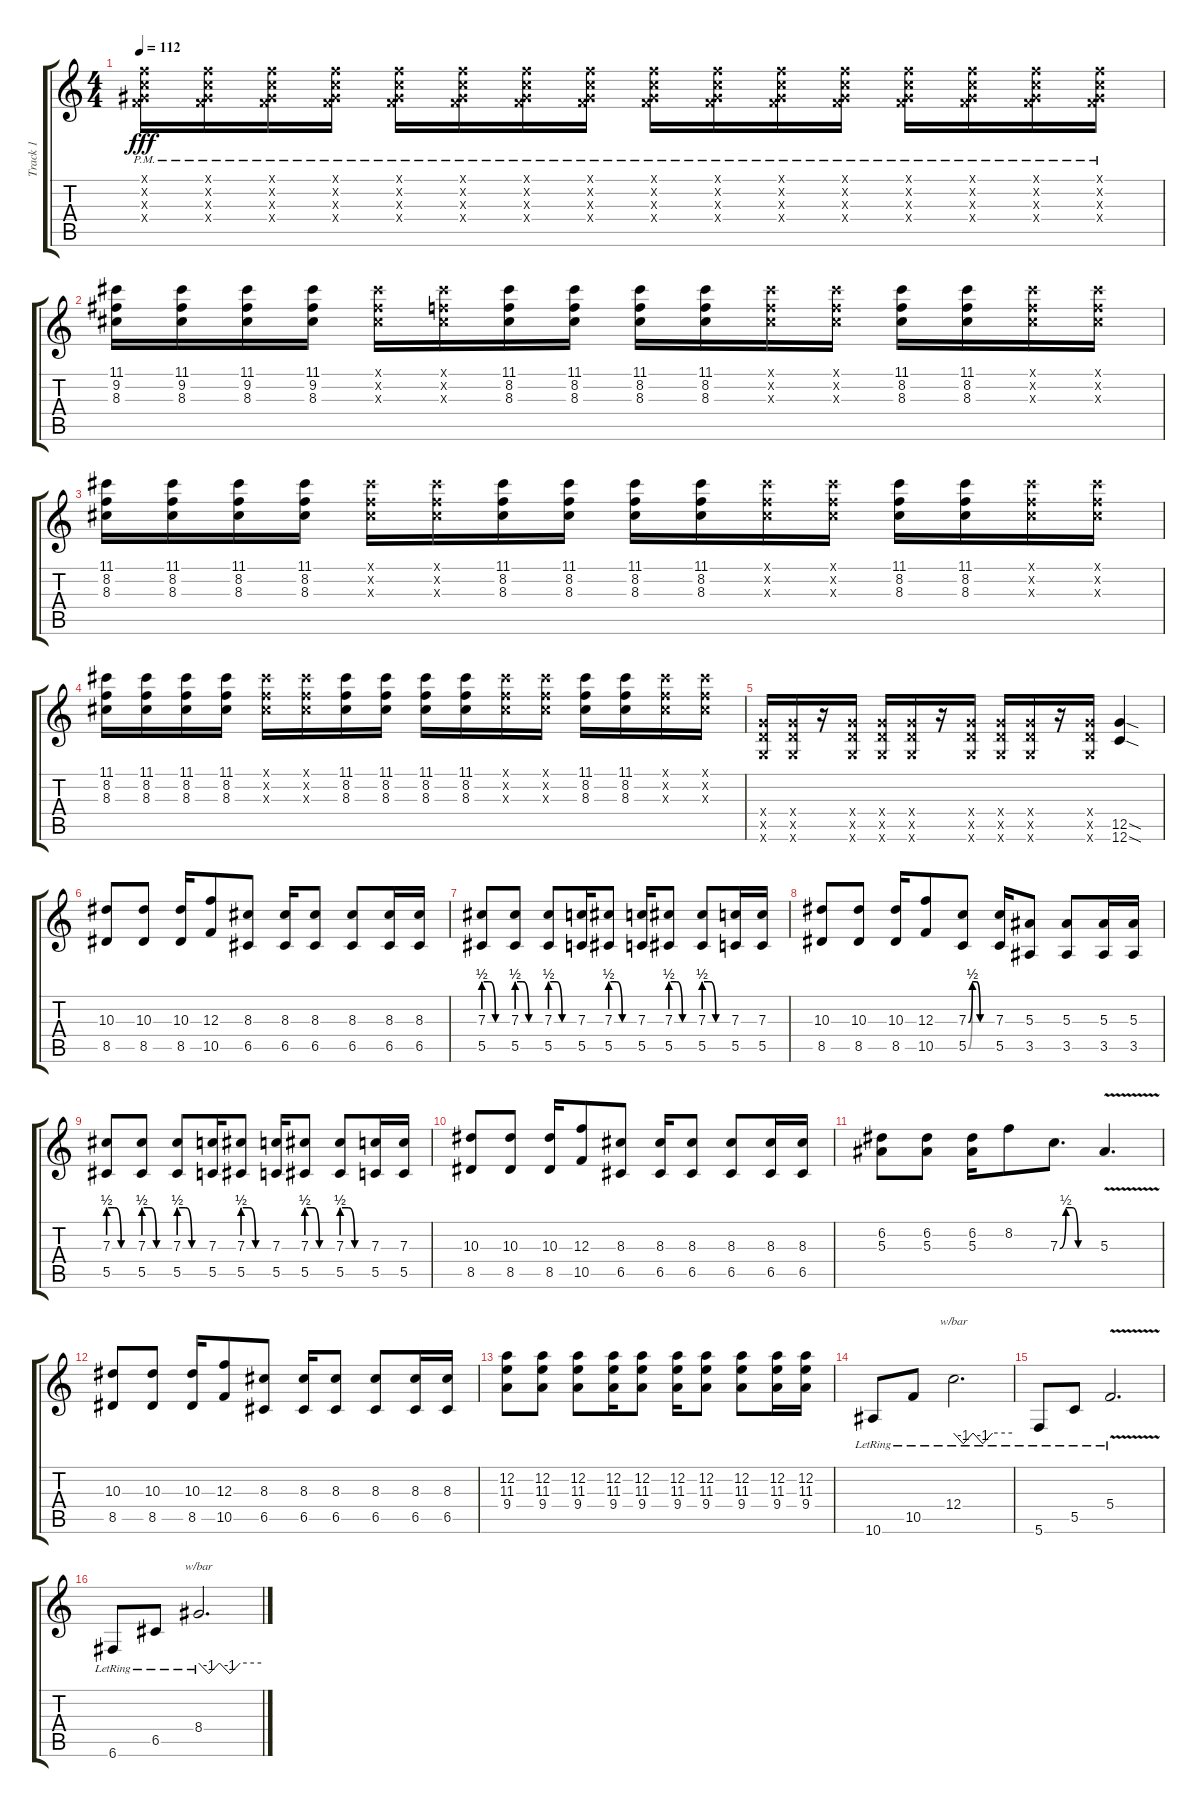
\track ("Track 1" "Track 1") {instrument electricguitarjazz}
\staff {score tabs}
\tuning (D4 A3 F3 C3 G2 C2) {hide}
\ts (4 4)
\tempo 112
\clef g2
\ks c
(3.1{pm x} 3.2{pm x} 3.3{pm x} 5.4{pm x}).16{dy fff} (3.1{pm x} 3.2{pm x} 3.3{pm x} 5.4{pm x}).16 (3.1{pm x} 3.2{pm x} 3.3{pm x} 5.4{pm x}).16 (3.1{pm x} 3.2{pm x} 3.3{pm x} 5.4{pm x}).16 (3.1{pm x} 3.2{pm x} 3.3{pm x} 5.4{pm x}).16 (3.1{pm x} 3.2{pm x} 3.3{pm x} 5.4{pm x}).16 (3.1{pm x} 3.2{pm x} 3.3{pm x} 5.4{pm x}).16 (3.1{pm x} 3.2{pm x} 3.3{pm x} 5.4{pm x}).16 (3.1{pm x} 3.2{pm x} 3.3{pm x} 5.4{pm x}).16 (3.1{pm x} 3.2{pm x} 3.3{pm x} 5.4{pm x}).16 (3.1{pm x} 3.2{pm x} 3.3{pm x} 5.4{pm x}).16 (3.1{pm x} 3.2{pm x} 3.3{pm x} 5.4{pm x}).16 (3.1{pm x} 3.2{pm x} 3.3{pm x} 5.4{pm x}).16 (3.1{pm x} 3.2{pm x} 3.3{pm x} 5.4{pm x}).16 (3.1{pm x} 3.2{pm x} 3.3{pm x} 5.4{pm x}).16 (3.1{pm x} 3.2{pm x} 3.3{pm x} 5.4{pm x}).16 |
(11.1 9.2 8.3).16 (11.1 9.2 8.3).16 (11.1 9.2 8.3).16 (11.1 9.2 8.3).16 (11.1{x} 9.2{x} 8.3{x}).16 (11.1{x} 8.2{x} 8.3{x}).16 (11.1 8.2 8.3).16 (11.1 8.2 8.3).16 (11.1 8.2 8.3).16 (11.1 8.2 8.3).16 (11.1{x} 8.2{x} 8.3{x}).16 (11.1{x} 8.2{x} 8.3{x}).16 (11.1 8.2 8.3).16 (11.1 8.2 8.3).16 (11.1{x} 8.2{x} 8.3{x}).16 (11.1{x} 8.2{x} 8.3{x}).16 |
(11.1 8.2 8.3).16 (11.1 8.2 8.3).16 (11.1 8.2 8.3).16 (11.1 8.2 8.3).16 (11.1{x} 8.2{x} 8.3{x}).16 (11.1{x} 8.2{x} 8.3{x}).16 (11.1 8.2 8.3).16 (11.1 8.2 8.3).16 (11.1 8.2 8.3).16 (11.1 8.2 8.3).16 (11.1{x} 8.2{x} 8.3{x}).16 (11.1{x} 8.2{x} 8.3{x}).16 (11.1 8.2 8.3).16 (11.1 8.2 8.3).16 (11.1{x} 8.2{x} 8.3{x}).16 (11.1{x} 8.2{x} 8.3{x}).16 |
(11.1 8.2 8.3).16 (11.1 8.2 8.3).16 (11.1 8.2 8.3).16 (11.1 8.2 8.3).16 (11.1{x} 8.2{x} 8.3{x}).16 (11.1{x} 8.2{x} 8.3{x}).16 (11.1 8.2 8.3).16 (11.1 8.2 8.3).16 (11.1 8.2 8.3).16 (11.1 8.2 8.3).16 (11.1{x} 8.2{x} 8.3{x}).16 (11.1{x} 8.2{x} 8.3{x}).16 (11.1 8.2 8.3).16 (11.1 8.2 8.3).16 (11.1{x} 8.2{x} 8.3{x}).16 (11.1{x} 8.2{x} 8.3{x}).16 |
(7.4{x} 7.5{x} 7.6{x}).16{volume 15 instrument overdrivenguitar} (7.4{x} 7.5{x} 7.6{x}).16 r.16 (7.4{x} 7.5{x} 7.6{x}).16 (7.4{x} 7.5{x} 7.6{x}).16 (7.4{x} 7.5{x} 7.6{x}).16 r.16 (7.4{x} 7.5{x} 7.6{x}).16 (7.4{x} 7.5{x} 7.6{x}).16 (7.4{x} 7.5{x} 7.6{x}).16 r.16 (7.4{x} 7.5{x} 7.6{x}).16 (12.5{sod} 12.6{sod}).4 |
(10.3 8.5).8 (10.3 8.5).8 (10.3 8.5).16 (12.3 10.5).8 (8.3 6.5).8 (8.3 6.5).16 (8.3 6.5).8 (8.3 6.5).8 (8.3 6.5).16 (8.3 6.5).16 |
(7.3{be (custom 0 2 15 2 30 0 60 0)} 5.5{be (custom 0 2 15 2 30 0 60 0)}).8 (7.3{be (custom 0 2 15 2 30 0 60 0)} 5.5{be (custom 0 2 15 2 30 0 60 0)}).8 (7.3{be (custom 0 2 15 2 30 0 60 0)} 5.5{be (custom 0 2 15 2 30 0 60 0)}).8 (7.3 5.5).16 (7.3{be (custom 0 2 15 2 30 0 60 0)} 5.5{be (custom 0 2 15 2 30 0 60 0)}).8 (7.3 5.5).16 (7.3{be (custom 0 2 15 2 30 0 60 0)} 5.5{be (custom 0 2 15 2 30 0 60 0)}).8 (7.3{be (custom 0 2 15 2 30 0 60 0)} 5.5{be (custom 0 2 15 2 30 0 60 0)}).8 (7.3 5.5).16 (7.3 5.5).16 |
(10.3 8.5).8 (10.3 8.5).8 (10.3 8.5).16 (12.3 10.5).8 (7.3{be (custom 0 0 10 2 20 2 30 0 60 0)} 5.5{be (custom 0 0 10 2 20 2 30 0 60 0)}).8 (7.3 5.5).16 (5.3 3.5).8 (5.3 3.5).8 (5.3 3.5).16 (5.3 3.5).16 |
(7.3{be (custom 0 2 15 2 30 0 60 0)} 5.5{be (custom 0 2 15 2 30 0 60 0)}).8 (7.3{be (custom 0 2 15 2 30 0 60 0)} 5.5{be (custom 0 2 15 2 30 0 60 0)}).8 (7.3{be (custom 0 2 15 2 30 0 60 0)} 5.5{be (custom 0 2 15 2 30 0 60 0)}).8 (7.3 5.5).16 (7.3{be (custom 0 2 15 2 30 0 60 0)} 5.5{be (custom 0 2 15 2 30 0 60 0)}).8 (7.3 5.5).16 (7.3{be (custom 0 2 15 2 30 0 60 0)} 5.5{be (custom 0 2 15 2 30 0 60 0)}).8 (7.3{be (custom 0 2 15 2 30 0 60 0)} 5.5{be (custom 0 2 15 2 30 0 60 0)}).8 (7.3 5.5).16 (7.3 5.5).16 |
(10.3 8.5).8 (10.3 8.5).8 (10.3 8.5).16 (12.3 10.5).8 (8.3 6.5).8 (8.3 6.5).16 (8.3 6.5).8 (8.3 6.5).8 (8.3 6.5).16 (8.3 6.5).16 |
(6.2 5.3).8 (6.2 5.3).8 (6.2 5.3).16 8.2.8 7.3{be (custom 0 0 10 2 20 2 30 0 60 0)}.8{d} 5.3{v}.4{d} |
(10.3 8.5).8 (10.3 8.5).8 (10.3 8.5).16 (12.3 10.5).8 (8.3 6.5).8 (8.3 6.5).16 (8.3 6.5).8 (8.3 6.5).8 (8.3 6.5).16 (8.3 6.5).16 |
(12.2 11.3 9.4).8 (12.2 11.3 9.4).8 (12.2 11.3 9.4).8 (12.2 11.3 9.4).16 (12.2 11.3 9.4).8 (12.2 11.3 9.4).16 (12.2 11.3 9.4).8 (12.2 11.3 9.4).8 (12.2 11.3 9.4).16 (12.2 11.3 9.4).16 |
10.6{lr}.8{volume 14 instrument electricguitarclean} 10.5{lr}.8 12.4{lr}.2{d tbe (custom default 0 0 10 -4 20 0 30 -4 40 0 60 0)} |
5.6{lr}.8 5.5{lr}.8 5.4{v lr}.2{d} |
6.6{lr}.8 6.5{lr}.8 8.4{lr}.2{d tbe (custom default 0 0 10 -4 20 0 30 -4 40 0 60 0)}
